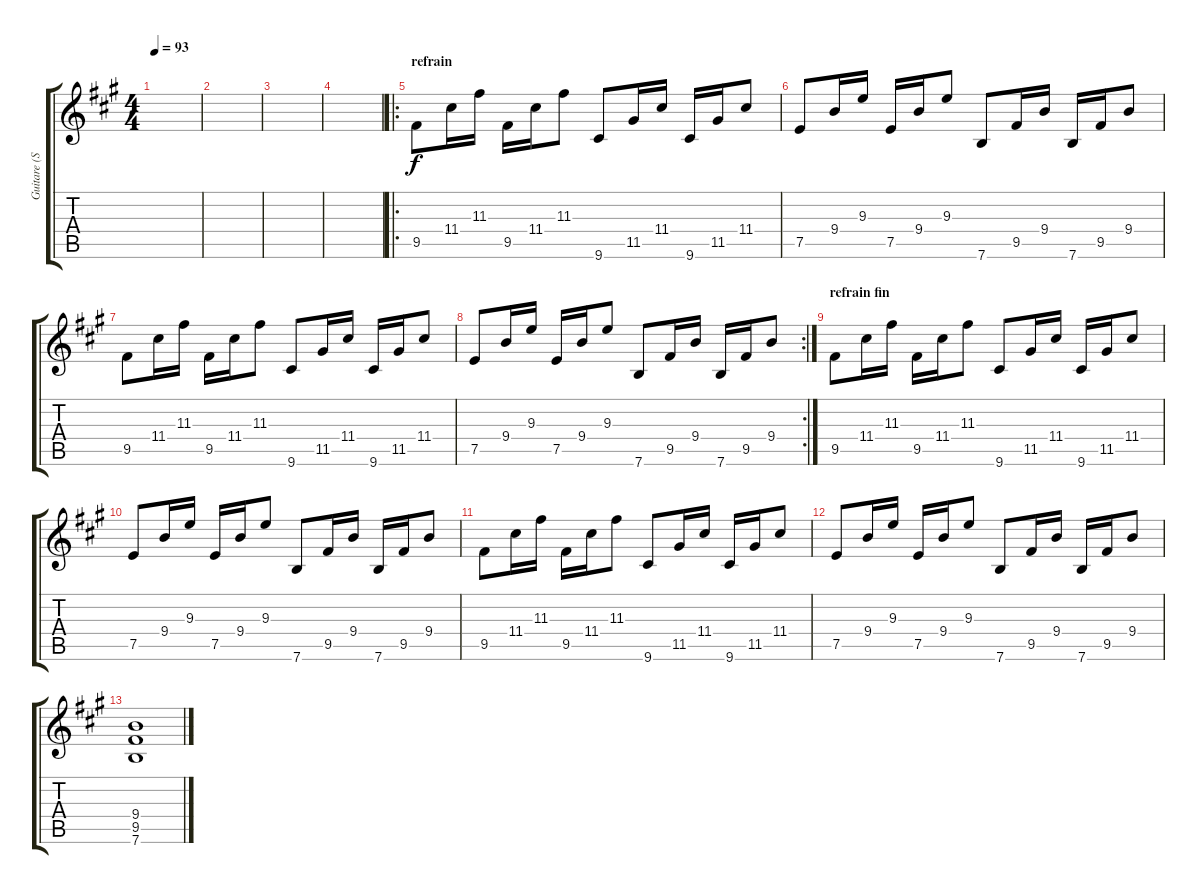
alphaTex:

\track ("Guitare (Syl20)" "Guitare (S") {instrument distortionguitar}
\staff {score tabs}
\tuning (E4 B3 G3 D3 A2 E2) {hide}
\ts (4 4)
\tempo 93
\clef g2
\ks a
|
|
|
|
\ro
\section ("" "refrain")
9.5.8 11.4.16 11.3.16 9.5.16 11.4.16 11.3.8 9.6.8 11.5.16 11.4.16 9.6.16 11.5.16 11.4.8 |
7.5.8 9.4.16 9.3.16 7.5.16 9.4.16 9.3.8 7.6.8 9.5.16 9.4.16 7.6.16 9.5.16 9.4.8 |
9.5.8 11.4.16 11.3.16 9.5.16 11.4.16 11.3.8 9.6.8 11.5.16 11.4.16 9.6.16 11.5.16 11.4.8 |
\rc 2
7.5.8 9.4.16 9.3.16 7.5.16 9.4.16 9.3.8 7.6.8 9.5.16 9.4.16 7.6.16 9.5.16 9.4.8 |
\section ("" "refrain fin")
9.5.8{volume 15 instrument distortionguitar} 11.4.16 11.3.16 9.5.16 11.4.16 11.3.8 9.6.8 11.5.16 11.4.16 9.6.16 11.5.16 11.4.8 |
7.5.8 9.4.16 9.3.16 7.5.16 9.4.16 9.3.8 7.6.8 9.5.16 9.4.16 7.6.16 9.5.16 9.4.8 |
9.5.8 11.4.16 11.3.16 9.5.16 11.4.16 11.3.8 9.6.8 11.5.16 11.4.16 9.6.16 11.5.16 11.4.8 |
7.5.8 9.4.16 9.3.16 7.5.16 9.4.16 9.3.8 7.6.8 9.5.16 9.4.16 7.6.16 9.5.16 9.4.8 |
(9.4 9.5 7.6).1
